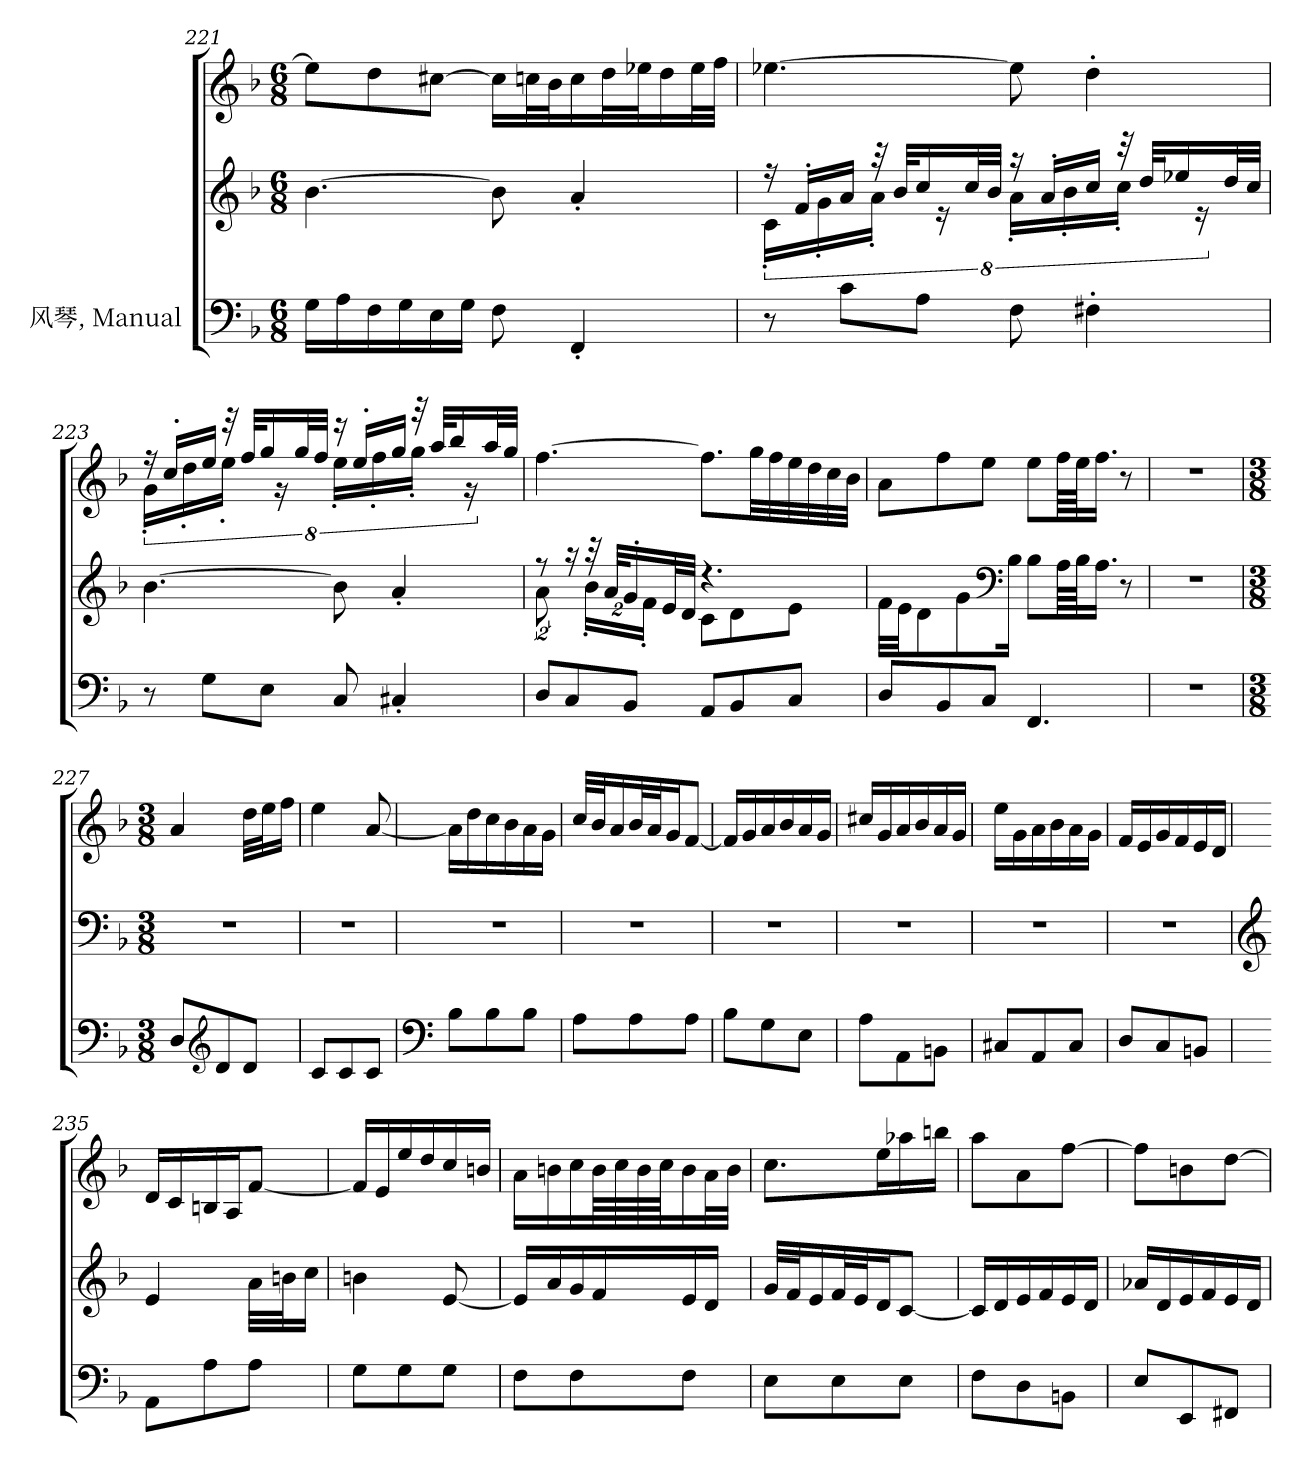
**kern	**kern	**kern
*part1	*part1	*part1
*staff3	*staff2	*staff1
*I"风琴, Manual	*	*
*clefF4	*clefG2	*clefG2
*k[b-]	*k[b-]	*k[b-]
*M6/8	*M6/8	*M6/8
=221	=221	=221
16G\LL	[4.b-\	8ee-\L]
16A\	.	.
16F\	.	8dd\
16G\	.	.
16E\	.	[8cc#X\J
16G\JJ	.	.
8F\	8b-\]	16cc#\LL]
.	.	32ccn\L
.	.	32b-\J
4FF'/	4a'/	16cc\
.	.	32dd\L
.	.	32ee-X\J
.	.	16dd\
.	.	32ee-\L
.	.	32ff\JJJ
!!LO:LB:g=z
=222	=222	=222
*	*^	*
8r	16r	32%3c'\L	[4.ee-X\
.	16f'/LL	.	.
.	.	32%3g'\	.
8c\L	16a/JJ	.	.
.	32r	32%3a'\J	.
.	32b-/KLL	.	.
8A\J	16cc/	.	.
.	.	32%3r	.
.	32cc/L	.	.
.	32b-/JJJ	.	.
8F\	16r	32%3a'\L	8ee-\]
.	16a'/LL	.	.
.	.	32%3b-'\	.
4F#X'\	16cc/JJ	.	4dd'\
.	32r	32%3cc'\J	.
.	32dd/KLL	.	.
.	16ee-X/	.	.
.	.	32%3r	.
.	32dd/L	.	.
.	32cc/JJJ	.	.
*	*v	*v	*
=223	=223	=223
*	*	*^
8r	[4.b-\	16r	32%3g'\L
.	.	16cc'/LL	.
.	.	.	32%3dd'\
8G\L	.	16ee/JJ	.
.	.	32r	32%3ee'\J
.	.	32ff/KLL	.
8E\J	.	16gg/	.
.	.	.	32%3r
.	.	32gg/L	.
.	.	32ff/JJJ	.
8C/	8b-\]	16r	32%3ee'\L
.	.	16ee'/LL	.
.	.	.	32%3ff'\
4C#X'/	4a'/	16gg/JJ	.
.	.	32r	32%3gg'\J
.	.	32aa/KLL	.
.	.	16bb-/	.
.	.	.	32%3r
.	.	32aa/L	.
.	.	32gg/JJJ	.
*	*	*v	*v
!!LO:LB:g=z
=224	=224	=224
*	*^	*
8D/L	8r	16%3a\	[4.ff\
8C/	16r	.	.
.	32r	32%3b-'\L	.
.	32a/KLL	.	.
8BB-/J	16g'/	.	.
.	.	32%3f'\J	.
.	32e/L	.	.
.	32d/JJJ	.	.
8AA/L	4.r	8c\L	8.ff\L]
8BB-/	.	8d\	.
.	.	.	32gg\LL
.	.	.	32ff\
8C/J	.	8e\J	32ee\
.	.	.	32dd\
.	.	.	32cc\
.	.	.	32b-\JJJ
*	*v	*v	*
=225	=225	=225
8D/L	32f\LLL	8a\L
.	32e\JJ	.
.	8d\	.
8BB-/	.	8ff\
.	8g\	.
8C/J	.	8ee\J
*	*clefF4	*
.	16B-\Jk	.
4.FF/	8B-\L	8ee\L
.	64A\LLL	64ff\LLL
.	64B-\JJ	64ee\JJ
.	16.A\JJ	16.ff\JJ
.	8r	8r
=226	=226	=226
*	*	*MM62
2.r	2.r	2.r
=227	=227	=227
*M3/8	*M3/8	*M3/8
8D/L	4.r	4a/
*clefG2	*	*
8d/	.	.
8d/J	.	32dd\LLL
.	.	32ee\J
.	.	16ff\JJ
=228	=228	=228
8c/L	4.r	4ee\
8c/	.	.
8c/J	.	[8a/
!!LO:LB:g=z
=229	=229	=229
*clefF4	*	*
8B-\L	4.r	16a\LL]
.	.	16dd\
8B-\	.	16cc\
.	.	16b-\
8B-\J	.	16a\
.	.	16g\JJ
=230	=230	=230
8A\L	4.r	32cc/LLL
.	.	32b-/J
.	.	16a/
8A\	.	32b-/L
.	.	32a/J
.	.	16g/J
8A\J	.	[8f/J
=231	=231	=231
8B-\L	4.r	16f/LL]
.	.	16g/
8G\	.	16a/
.	.	16b-/
8E\J	.	16a/
.	.	16g/JJ
=232	=232	=232
8A\L	4.r	16cc#X/LL
.	.	16g/
8AA\	.	16a/
.	.	16b-/
8BBn\J	.	16a/
.	.	16g/JJ
=233	=233	=233
8C#X/L	4.r	16ee\LL
.	.	16g\
8AA/	.	16a\
.	.	16b-\
8C#/J	.	16a\
.	.	16g\JJ
=234	=234	=234
8D/L	4.r	16f/LL
.	.	16e/
8C/	.	16g/
.	.	16f/
8BBn/J	.	16e/
.	.	16d/JJ
!!LO:PB:g=z
=235	=235	=235
*	*clefG2	*
8AA\L	4e/	16d/LL
.	.	16c/
8A\	.	16Bn/
.	.	16A/J
8A\J	32a\LLL	[8f/J
.	32bn\J	.
.	16cc\JJ	.
=236	=236	=236
8G\L	4bn\	16f/LL]
.	.	16e/
8G\	.	16ee/
.	.	16dd/
8G\J	[8e/	16cc/
.	.	16bn/JJ
=237	=237	=237
8F\L	16e/LL]	16a\LL
.	16a/	16bn\
8F\	16g/	16cc\
.	16f/	64b\LL
.	.	64cc\
.	.	64b\
.	.	64cc\JJ
8F\J	16e/	16b\
.	16d/JJ	32a\L
.	.	32b\JJJ
=238	=238	=238
8E\L	32g/LLL	8.cc\L
.	32f/J	.
.	16e/	.
8E\	32f/L	.
.	32e/J	.
.	16d/J	16ee\L
8E\J	[8c/J	16aa-X\
.	.	16bbn\JJ
=239	=239	=239
8F\L	16c/LL]	8aa\L
.	16d/	.
8D\	16e/	8a\
.	16f/	.
8BBn\J	16e/	[8ff\J
.	16d/JJ	.
!!LO:LB:g=z
=240	=240	=240
8E/L	16a-X/LL	8ff\L]
.	16d/	.
8EE/	16e/	8bn\
.	16f/	.
8FF#X/J	16e/	[8dd\J
.	16d/JJ	.
=	=	=
*-	*-	*-
